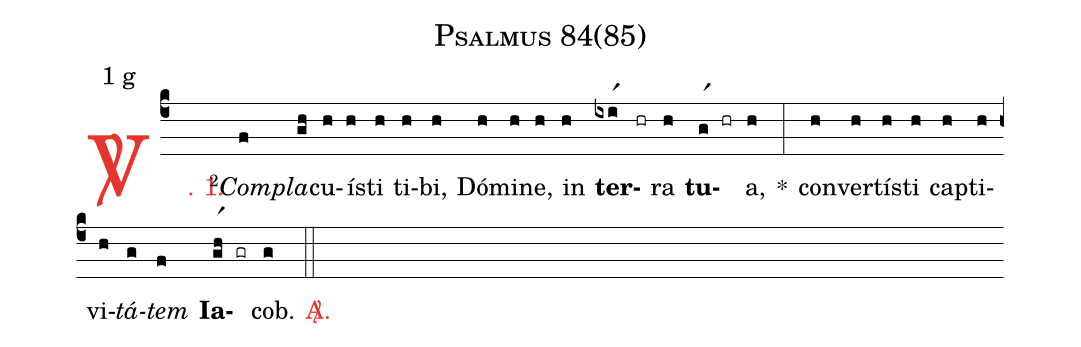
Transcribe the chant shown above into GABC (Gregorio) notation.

name: Psalmus 84(85);
mode: 1;
mode-differentia: g;
nabc-lines: 1;
%%
(c4)

<c><sp>V/</sp>. 1.</c>() <v>\VSup{2}</v><i>Com</i>(f)<i>pla</i>(gh)cu(h)ís(h)ti(h) ti(h)bi,(h) Dó(h)mi(h)ne,(h) in(h) <b>ter</b>(ixir1)(hr)ra(h) <b>tu</b>(gr1)(hr)a,(h) *(:) con(h)ver(h)tís(h)ti(h) cap(h)ti(h)vi(h)<i>tá</i>(g)<i>tem</i>(f) <b>Ia</b>(gr1h)(gr)cob.(g)

<c><sp>A/</sp>.</c>(::)
